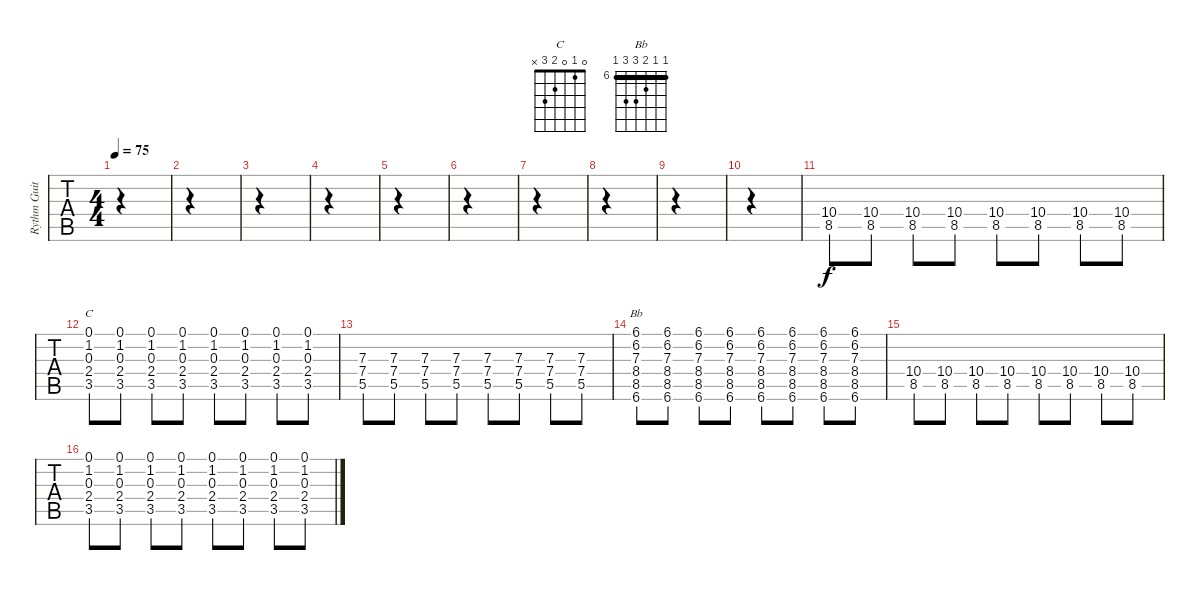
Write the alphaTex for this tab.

\track ("Rythm Guitar (Nicolas)" "Rythm Guit") {instrument overdrivenguitar}
\staff {tabs}
\tuning (E4 B3 G3 D3 A2 E2) {hide}
\chord ("C" 0 1 0 2 3 x)
\chord ("Bb" 6 6 7 8 8 6) {firstfret 6 barre 6}
\ts (4 4)
\tempo 75
\clef g2
\ks c
|
|
|
|
|
|
|
|
|
|
(10.4 8.5).8 (10.4 8.5).8 (10.4 8.5).8 (10.4 8.5).8 (10.4 8.5).8 (10.4 8.5).8 (10.4 8.5).8 (10.4 8.5).8 |
(0.1 1.2 0.3 2.4 3.5).8{ch "C" instrument overdrivenguitar} (0.1 1.2 0.3 2.4 3.5).8 (0.1 1.2 0.3 2.4 3.5).8 (0.1 1.2 0.3 2.4 3.5).8 (0.1 1.2 0.3 2.4 3.5).8 (0.1 1.2 0.3 2.4 3.5).8 (0.1 1.2 0.3 2.4 3.5).8 (0.1 1.2 0.3 2.4 3.5).8 |
(7.3 7.4 5.5).8 (7.3 7.4 5.5).8 (7.3 7.4 5.5).8 (7.3 7.4 5.5).8 (7.3 7.4 5.5).8 (7.3 7.4 5.5).8 (7.3 7.4 5.5).8 (7.3 7.4 5.5).8 |
(6.1 6.2 7.3 8.4 8.5 6.6).8{ch "Bb"} (6.1 6.2 7.3 8.4 8.5 6.6).8 (6.1 6.2 7.3 8.4 8.5 6.6).8 (6.1 6.2 7.3 8.4 8.5 6.6).8 (6.1 6.2 7.3 8.4 8.5 6.6).8 (6.1 6.2 7.3 8.4 8.5 6.6).8 (6.1 6.2 7.3 8.4 8.5 6.6).8 (6.1 6.2 7.3 8.4 8.5 6.6).8 |
(10.4 8.5).8 (10.4 8.5).8 (10.4 8.5).8 (10.4 8.5).8 (10.4 8.5).8 (10.4 8.5).8 (10.4 8.5).8 (10.4 8.5).8 |
(0.1 1.2 0.3 2.4 3.5).8 (0.1 1.2 0.3 2.4 3.5).8 (0.1 1.2 0.3 2.4 3.5).8 (0.1 1.2 0.3 2.4 3.5).8 (0.1 1.2 0.3 2.4 3.5).8 (0.1 1.2 0.3 2.4 3.5).8 (0.1 1.2 0.3 2.4 3.5).8 (0.1 1.2 0.3 2.4 3.5).8
